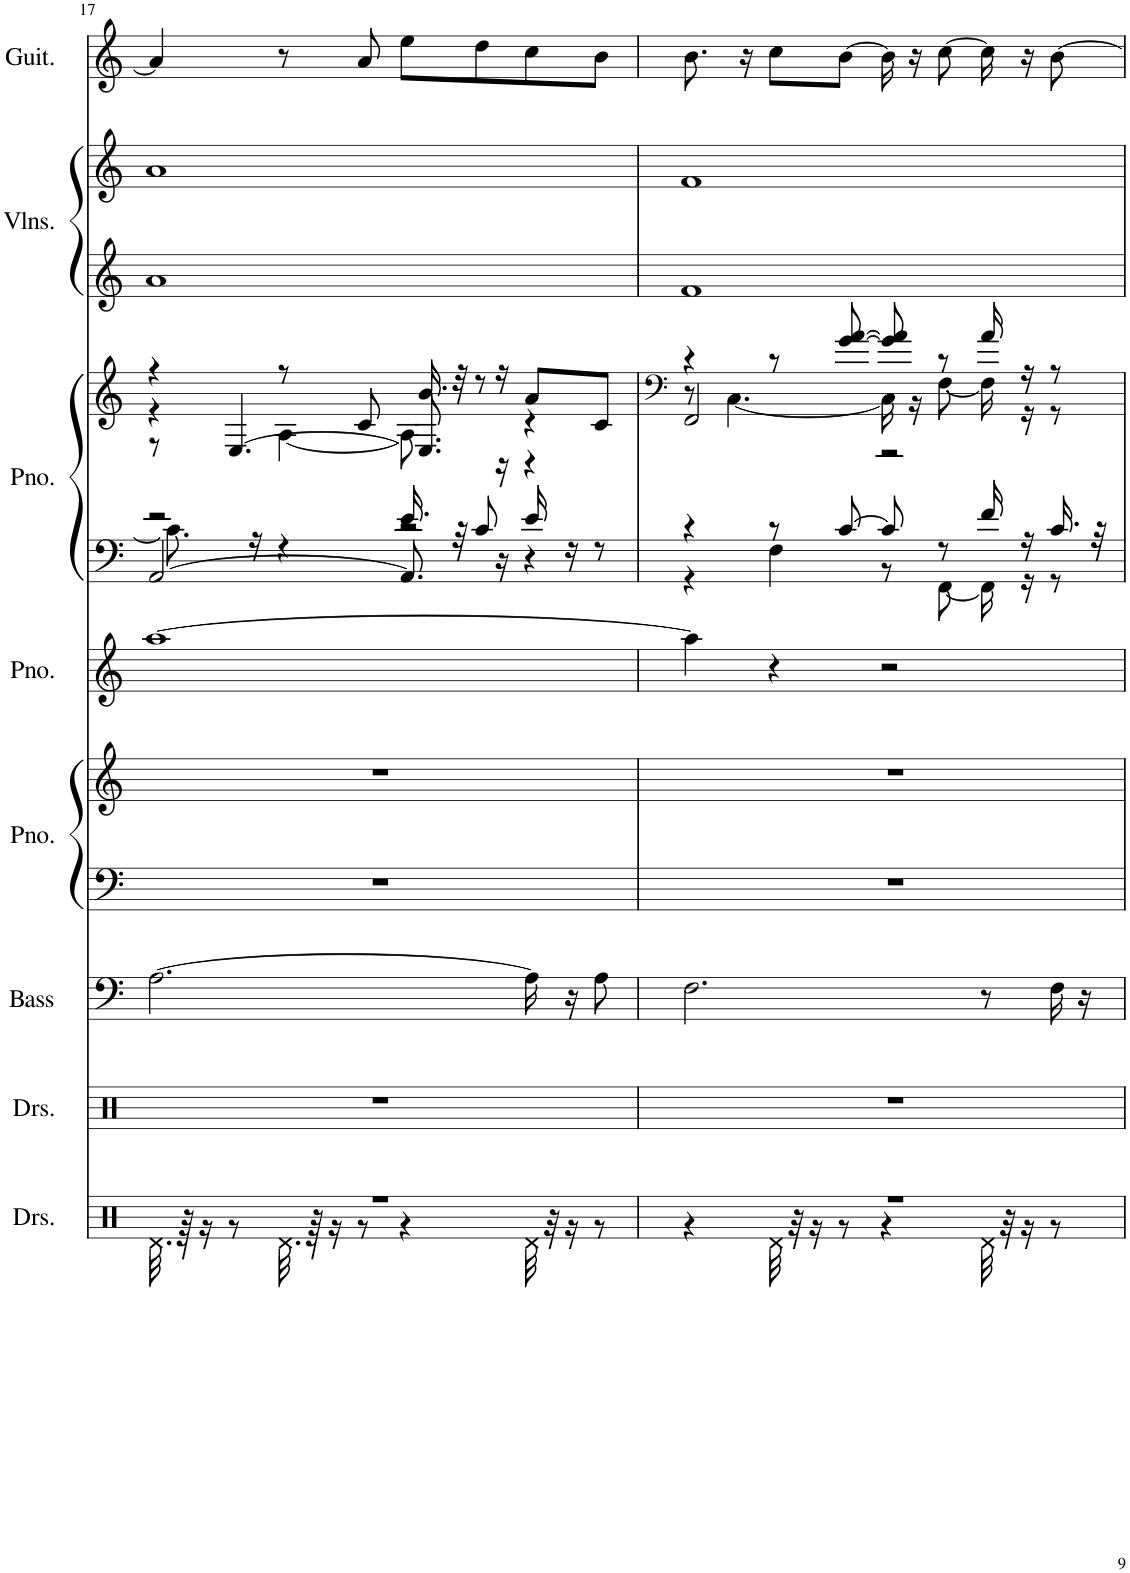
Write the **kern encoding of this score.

**kern	**kern	**kern	**kern	**kern	**kern	**kern	**kern	**kern	**kern	**kern
*part8	*part7	*part6	*part5	*part5	*part4	*part3	*part3	*part2	*part2	*part1
*staff11	*staff10	*staff9	*staff8	*staff7	*staff6	*staff5	*staff4	*staff3	*staff2	*staff1
*I"Drumset	*I"Drumset	*I"Acoustic Bass	*I"Piano	*	*I"Grand Piano	*I"Piano	*	*I"Violins	*	*I"Classical Guitar
*I'Drs.	*I'Drs.	*I'Bass	*I'Pno.	*	*I'Pno.	*I'Pno.	*	*I'Vlns.	*	*I'Guit.
!!LO:PB:g=z
*clefX	*clefX	*clefF4	*clefF4	*clefG2	*clefG2	*clefF4	*clefG2	*clefG2	*clefG2	*clefG2
*	*	*Trd7c12	*	*	*	*	*	*	*	*
*k[]	*k[]	*k[]	*k[]	*k[]	*k[]	*k[]	*k[]	*k[]	*k[]	*k[]
*M4/4	*M4/4	*M4/4	*M4/4	*M4/4	*M4/4	*M4/4	*M4/4	*M4/4	*M4/4	*M4/4
=17	=17	=17	=17	=17	=17	=17	=17	=17	=17	=17
*^	*	*	*	*	*	*^	*^	*	*	*
*	*	*	*	*	*	*	*	*^	*	*^	*	*	*
1r	32.Rd\	1r	[2.A\	1r	1r	[1aa	2r	8.c\]	[2AA/	4r	4r	8r	1a	1a	4a/]
.	64r	.	.	.	.	.	.	.	.	.	.	.	.	.	.
.	16r	.	.	.	.	.	.	.	.	.	.	.	.	.	.
.	8r	.	.	.	.	.	.	.	.	.	.	[4.E/	.	.	.
.	.	.	.	.	.	.	.	16r	.	.	.	.	.	.	.
.	32.Rd\	.	.	.	.	.	.	4r	.	8r	[4A\	.	.	.	8r
.	64r	.	.	.	.	.	.	.	.	.	.	.	.	.	.
.	16r	.	.	.	.	.	.	.	.	.	.	.	.	.	.
.	8r	.	.	.	.	.	.	.	.	8c/	.	.	.	.	8a/
.	4r	.	.	.	.	.	16.e/	2r	8.AA/]	16.b/	8.A\]	8.E/]	.	.	8ee\L
.	.	.	.	.	.	.	32r	.	.	32r	.	.	.	.	.
.	.	.	.	.	.	.	8c/	.	.	8r	.	.	.	.	8dd\
.	.	.	.	.	.	.	.	.	16r	.	16r	16r	.	.	.
.	32Rd\	.	16A\]	.	.	.	16e/	.	4r	8a/L	4r	4r	.	.	8cc\
.	32r	.	.	.	.	.	.	.	.	.	.	.	.	.	.
.	16r	.	16r	.	.	.	16r	.	.	.	.	.	.	.	.
.	8r	.	8A\	.	.	.	8r	.	.	8c/J	.	.	.	.	8b\J
*	*	*	*	*	*	*	*v	*v	*v	*	*	*	*	*	*
=18	=18	=18	=18	=18	=18	=18	=18	=18	=18	=18	=18	=18	=18
*	*	*	*	*	*	*	*	*clefF4	*	*	*	*	*
*	*	*	*	*	*	*	*^	*	*	*	*	*	*
1r	4r	1r	2.F\	1r	1r	4aa\]	4r	4r	4r	8r	2FF/	1f	1f	8.b\
.	.	.	.	.	.	.	.	.	.	[4.C\	.	.	.	.
.	.	.	.	.	.	.	.	.	.	.	.	.	.	16r
.	32Rd\	.	.	.	.	4r	8r	4F\	8r	.	.	.	.	8cc\L
.	32r	.	.	.	.	.	.	.	.	.	.	.	.	.
.	16r	.	.	.	.	.	.	.	.	.	.	.	.	.
.	8r	.	.	.	.	.	[8c/	.	[8g/ [8a/	.	.	.	.	[8b\J
.	4r	.	.	.	.	2r	8c/]	8r	8g/] 8a/]	16C\]	2r	.	.	16b\]
.	.	.	.	.	.	.	.	.	.	16r	.	.	.	16r
.	.	.	.	.	.	.	8r	[8FF\	8r	[8F\	.	.	.	[8cc\
.	32Rd\	.	8r	.	.	.	16f/	16FF\]	16a/	16F\]	.	.	.	16cc\]
.	32r	.	.	.	.	.	.	.	.	.	.	.	.	.
.	16r	.	.	.	.	.	16r	16r	16r	16r	.	.	.	16r
.	8r	.	16F\	.	.	.	16.c/	8r	8r	8r	.	.	.	[8b\
.	.	.	16r	.	.	.	.	.	.	.	.	.	.	.
.	.	.	.	.	.	.	32r	.	.	.	.	.	.	.
*	*	*	*	*	*	*	*v	*v	*	*	*	*	*	*
*v	*v	*	*	*	*	*	*	*v	*v	*v	*	*	*
=	=	=	=	=	=	=	=	=	=	=
*-	*-	*-	*-	*-	*-	*-	*-	*-	*-	*-
